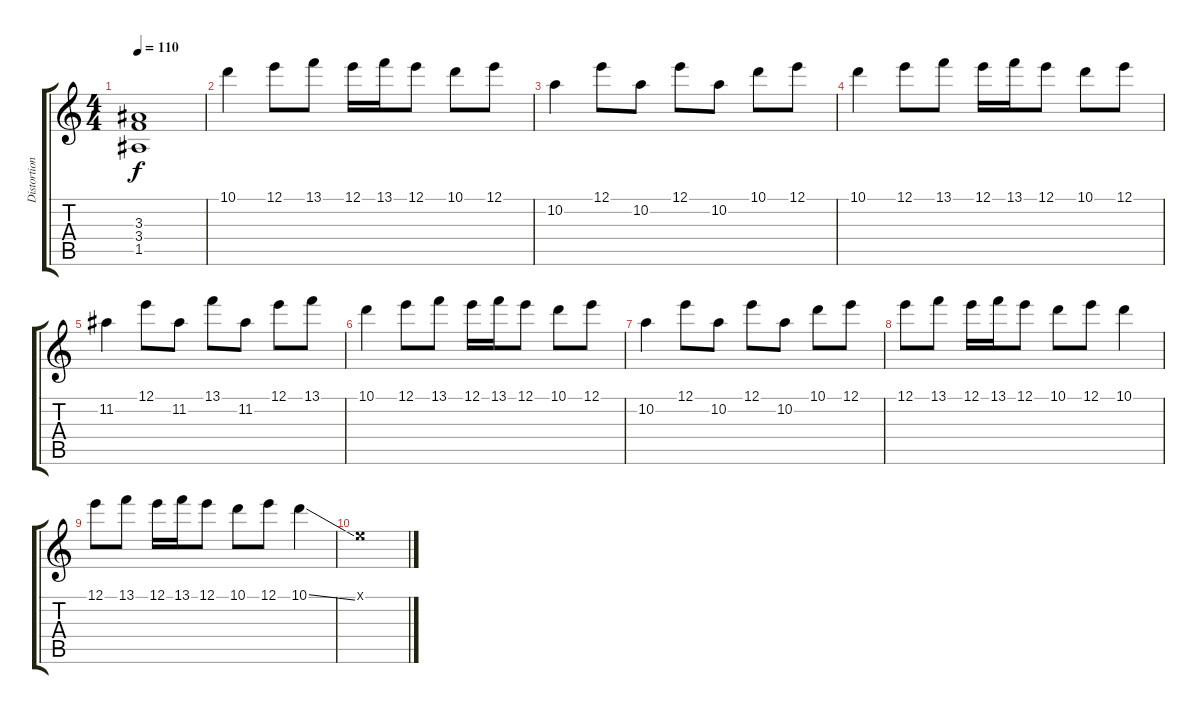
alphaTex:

\track ("Distortion/Solo" "Distortion") {instrument distortionguitar}
\staff {score tabs}
\tuning (E4 B3 G3 D3 A2 E2) {hide}
\ts (4 4)
\tempo 110
\clef g2
\ks c
(3.3 3.4 1.5).1{dy f} |
10.1.4 12.1.8 13.1.8 12.1.16 13.1.16 12.1.8 10.1.8 12.1.8 |
10.2.4 12.1.8 10.2.8 12.1.8 10.2.8 10.1.8 12.1.8 |
10.1.4 12.1.8 13.1.8 12.1.16 13.1.16 12.1.8 10.1.8 12.1.8 |
11.2.4 12.1.8 11.2.8 13.1.8 11.2.8 12.1.8 13.1.8 |
10.1.4 12.1.8 13.1.8 12.1.16 13.1.16 12.1.8 10.1.8 12.1.8 |
10.2.4 12.1.8 10.2.8 12.1.8 10.2.8 10.1.8 12.1.8 |
12.1.8 13.1.8 12.1.16 13.1.16 12.1.8 10.1.8 12.1.8 10.1.4 |
12.1.8 13.1.8 12.1.16 13.1.16 12.1.8 10.1.8 12.1.8 10.1{ss}.4 |
0.1{x}.1
